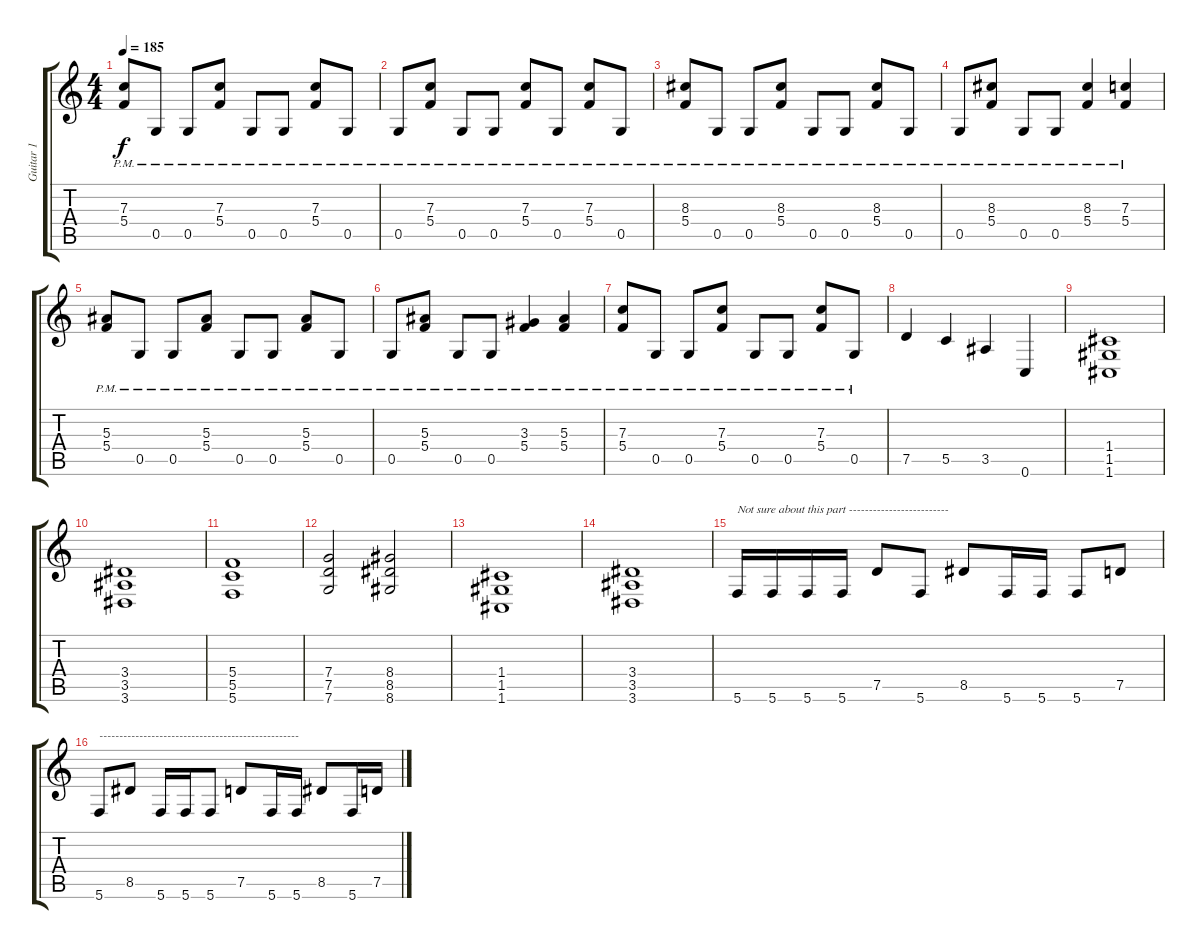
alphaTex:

\track ("Guitar 1" "Guitar 1") {instrument distortionguitar}
\staff {score tabs}
\tuning (D4 A3 F3 C3 G2 C2) {hide}
\ts (4 4)
\tempo 185
\clef g2
\ks c
(7.3{pm} 5.4{pm}).8{dy f} 0.5{pm}.8 0.5{pm}.8 (7.3{pm} 5.4{pm}).8 0.5{pm}.8 0.5{pm}.8 (7.3{pm} 5.4{pm}).8 0.5{pm}.8 |
0.5{pm}.8 (7.3{pm} 5.4{pm}).8 0.5{pm}.8 0.5{pm}.8 (7.3{pm} 5.4{pm}).8 0.5{pm}.8 (7.3{pm} 5.4{pm}).8 0.5{pm}.8 |
(8.3{pm} 5.4{pm}).8 0.5{pm}.8 0.5{pm}.8 (8.3{pm} 5.4{pm}).8 0.5{pm}.8 0.5{pm}.8 (8.3{pm} 5.4{pm}).8 0.5{pm}.8 |
0.5{pm}.8 (8.3{pm} 5.4{pm}).8 0.5{pm}.8 0.5{pm}.8 (8.3{pm} 5.4{pm}).4 (7.3{pm} 5.4{pm}).4 |
(5.3{pm} 5.4{pm}).8 0.5{pm}.8 0.5{pm}.8 (5.3{pm} 5.4{pm}).8 0.5{pm}.8 0.5{pm}.8 (5.3{pm} 5.4{pm}).8 0.5{pm}.8 |
0.5{pm}.8 (5.3{pm} 5.4{pm}).8 0.5{pm}.8 0.5{pm}.8 (3.3{pm} 5.4{pm}).4 (5.3{pm} 5.4{pm}).4 |
(7.3{pm} 5.4{pm}).8 0.5{pm}.8 0.5{pm}.8 (7.3{pm} 5.4{pm}).8 0.5{pm}.8 0.5{pm}.8 (7.3{pm} 5.4{pm}).8 0.5{pm}.8 |
7.5.4 5.5.4 3.5.4 0.6.4 |
(1.4 1.5 1.6).1 |
(3.4 3.5 3.6).1 |
(5.4 5.5 5.6).1 |
(7.4 7.5 7.6).2 (8.4 8.5 8.6).2 |
(1.4 1.5 1.6).1 |
(3.4 3.5 3.6).1 |
5.6.16{txt "Not sure about this part -------------------------"} 5.6.16 5.6.16 5.6.16 7.5.8 5.6.8 8.5.8 5.6.16 5.6.16 5.6.8 7.5.8 |
5.6.8{txt "--------------------------------------------------"} 8.5.8 5.6.16 5.6.16 5.6.8 7.5.8 5.6.16 5.6.16 8.5.8 5.6.16 7.5.16
